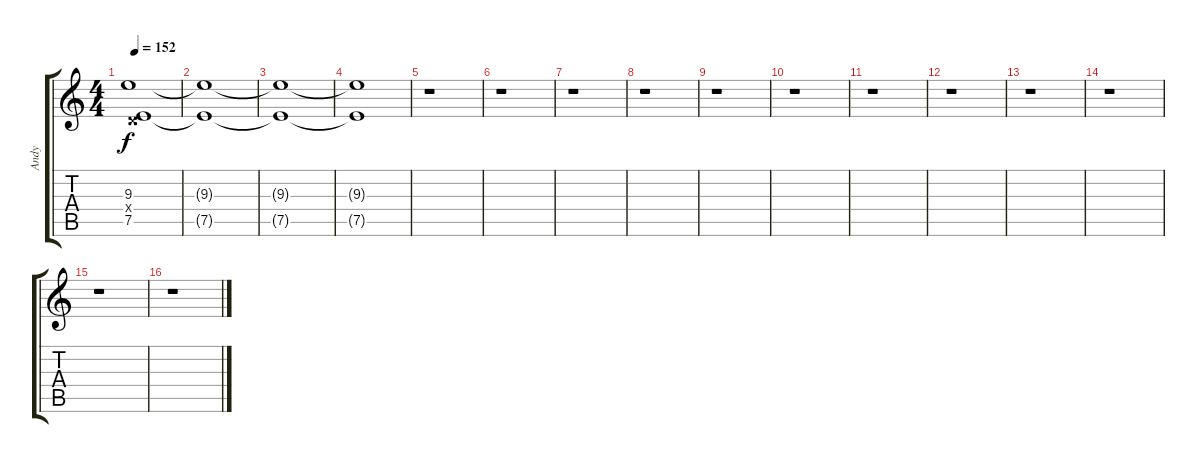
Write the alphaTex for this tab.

\track ("Andy" "Andy") {instrument electricguitarjazz}
\staff {score tabs}
\tuning (E4 B3 G3 D3 A2 E2) {hide}
\ts (4 4)
\tempo 152
\clef g2
\ks c
(9.3 0.4{x} 7.5).1{dy f volume 8} |
(9.3{t} 7.5{t}).1 |
(9.3{t} 7.5{t}).1{volume 0} |
(9.3{t} 7.5{t}).1 |
r.1 |
r.1 |
r.1 |
r.1 |
r.1 |
r.1 |
r.1 |
r.1 |
r.1 |
r.1 |
r.1 |
r.1
